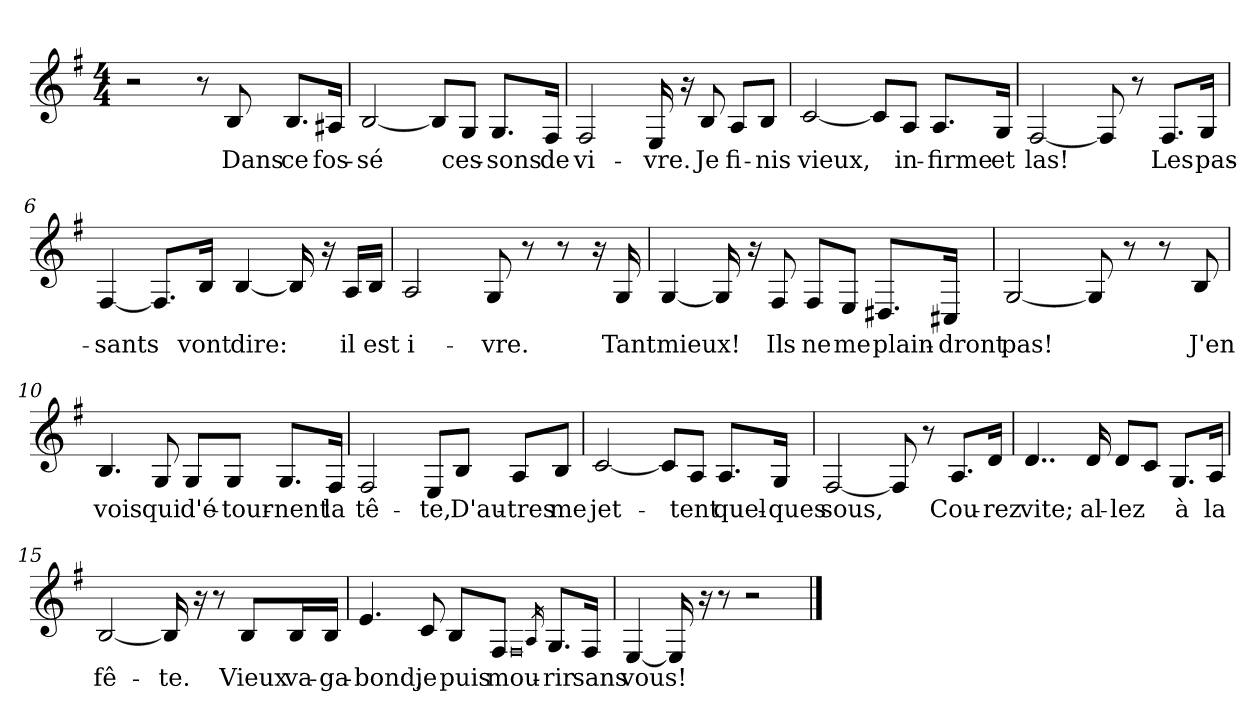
**kern	**text
*part1	*part1
*staff1	*staff1
*clefG2	*
*k[f#]	*
*M4/4	*
=1	=1
2r	.
8r	.
!	!LO:LY:b
8B/	Dans
!	!LO:LY:b
8.B/L	ce
!	!LO:LY:b
16A#X/Jk	fos-
=2	=2
!	!LO:LY:b
[2B/	-sé
8B/L]	.
!	!LO:LY:b
8G/J	ces-
!	!LO:LY:b
8.G/L	-sons
!	!LO:LY:b
16F#/Jk	de
=3	=3
!	!LO:LY:b
2F#/	vi-
!	!LO:LY:b
16E/	-vre.
16r	.
!	!LO:LY:b
8B/	Je
!	!LO:LY:b
8A/L	fi-
!	!LO:LY:b
8B/J	-nis
=4	=4
!	!LO:LY:b
[2c/	vieux,
8c/L]	.
!	!LO:LY:b
8A/J	in-
!	!LO:LY:b
8.A/L	-firme
!	!LO:LY:b
16G/Jk	et
=5	=5
!	!LO:LY:b
[2F#/	las!
8F#/]	.
8r	.
!	!LO:LY:b
8.F#/L	Les
!	!LO:LY:b
16G/Jk	pas-
!!LO:LB:g=z
=6	=6
!	!LO:LY:b
[4F#/	-sants
8.F#/L]	.
!	!LO:LY:b
16B/Jk	vont
!	!LO:LY:b
[4B/	dire:
16B/]	.
16r	.
!	!LO:LY:b
16A/LL	il
!	!LO:LY:b
16B/JJ	est
=7	=7
!	!LO:LY:b
2A/	i-
!	!LO:LY:b
8G/	-vre.
8r	.
8r	.
16r	.
!	!LO:LY:b
16G/	Tant
=8	=8
!	!LO:LY:b
[4G/	mieux!
16G/]	.
16r	.
!	!LO:LY:b
8F#/	Ils
!	!LO:LY:b
8F#/L	ne
!	!LO:LY:b
8E/J	me
!	!LO:LY:b
8.D#X/L	plain-
!	!LO:LY:b
16C#X/Jk	-dront
=9	=9
!	!LO:LY:b
[2G/	pas!
8G/]	.
8r	.
8r	.
!	!LO:LY:b
8B/	J'en
=10	=10
!	!LO:LY:b
4.B/	vois
!	!LO:LY:b
8G/	qui
!	!LO:LY:b
8G/L	d'é-
!	!LO:LY:b
8G/J	-tour-
!	!LO:LY:b
8.G/L	-nent
!	!LO:LY:b
16F#/Jk	la
!!LO:LB:g=z
=11	=11
!	!LO:LY:b
2F#/	tê-
!	!LO:LY:b
8E/L	-te,
!	!LO:LY:b
8B/J	D'au-
!	!LO:LY:b
8A/L	-tres
!	!LO:LY:b
8B/J	me
=12	=12
!	!LO:LY:b
[2c/	jet-
8c/L]	.
!	!LO:LY:b
8A/J	-tent
!	!LO:LY:b
8.A/L	quel-
!	!LO:LY:b
16G/Jk	-ques
=13	=13
!	!LO:LY:b
[2F#/	sous,
8F#/]	.
8r	.
!	!LO:LY:b
8.A/L	Cou-
!	!LO:LY:b
16d/Jk	-rez
=14	=14
!	!LO:LY:b
4..d/	vite;
!	!LO:LY:b
16d/	al-
!	!LO:LY:b
8d/L	-lez
8c/J	.
!	!LO:LY:b
8.G/L	à
!	!LO:LY:b
16A/Jk	la
=15	=15
!	!LO:LY:b
[2B/	fê-
!	!LO:LY:b
16B/]	-te.
16r	.
8r	.
!	!LO:LY:b
8B/L	Vieux
!	!LO:LY:b
16B/L	va-
!	!LO:LY:b
16B/JJ	-ga-
!!LO:LB:g=z
=16	=16
!	!LO:LY:b
4.e/	-bond,
!	!LO:LY:b
8c/	je
!	!LO:LY:b
8B/L	puis
!	!LO:LY:b
8F#/J	mou-
0qF#	.
16qA/	.
!	!LO:LY:b
8.G/L	-rir
!	!LO:LY:b
16F#/Jk	sans
=17	=17
!	!LO:LY:b
[4E/	vous!
16E/]	.
16r	.
8r	.
2r	.
==	==
*-	*-
